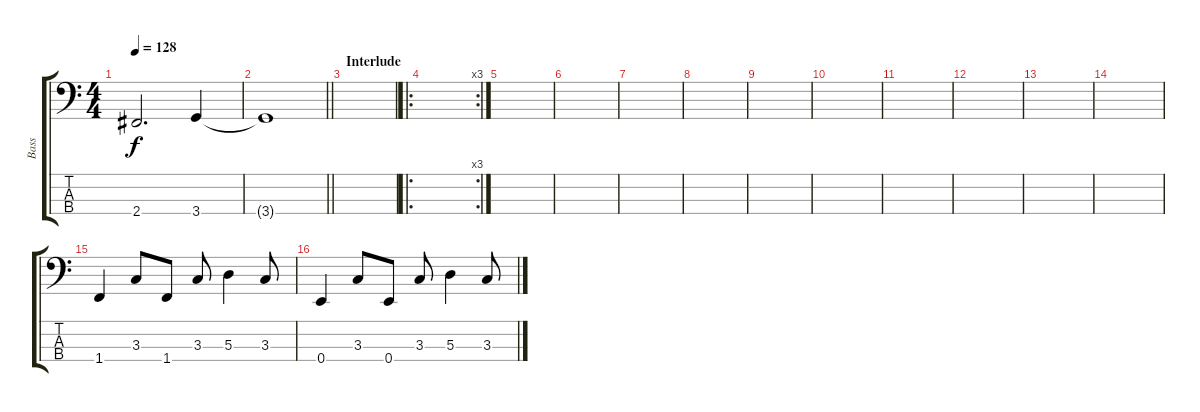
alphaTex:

\track ("Bass" "Bass") {instrument electricbassfinger}
\staff {score tabs}
\tuning (G2 D2 A1 E1) {hide}
\ts (4 4)
\tempo 128
\clef f4
\ks c
2.4.2{d dy f} 3.4.4 |
\barLineRight lightlight
3.4{t}.1 |
\section ("" "Interlude")
|
\ro
\rc 3
|
|
|
|
|
|
|
|
|
|
|
1.4.4 3.3.8 1.4.8 3.3.8 5.3.4 3.3.8 |
0.4.4 3.3.8 0.4.8 3.3.8 5.3.4 3.3.8
